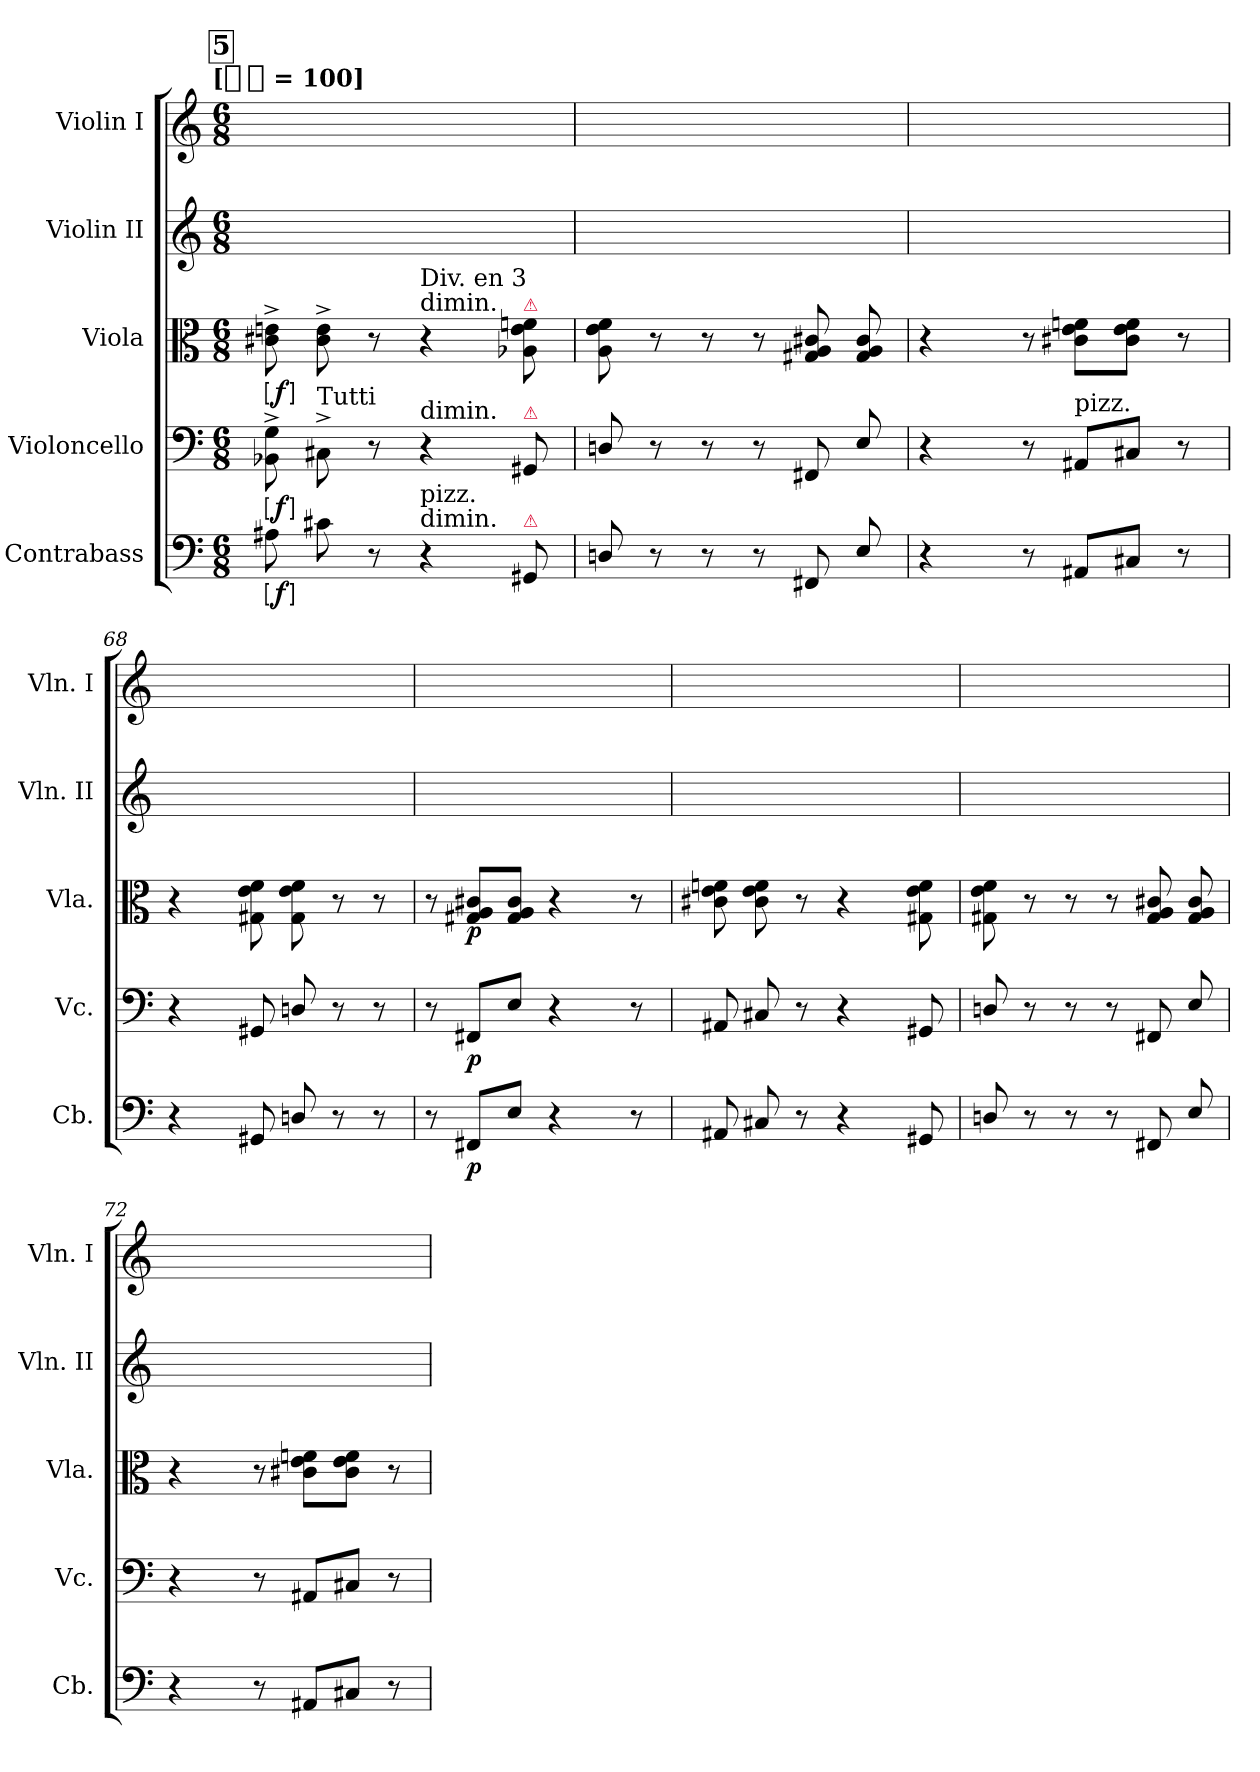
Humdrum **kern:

**kern	**dynam	**kern	**dynam	**kern	**dynam	**kern	**kern
*part5	*part5	*part4	*part4	*part3	*part3	*part2	*part1
*staff5	*staff5	*staff4	*staff4	*staff3	*staff3	*staff2	*staff1
*I"Contrabass	*	*I"Violoncello	*	*I"Viola	*	*I"Violin II	*I"Violin I
*I'Cb.	*	*I'Vc.	*	*I'Vla.	*	*I'Vln. II	*I'Vln. I
*clefF4	*	*clefF4	*	*clefC3	*	*clefG2	*clefG2
*ITrd7c12	*	*	*	*	*	*	*
*k[]	*	*k[]	*	*k[]	*	*k[]	*k[]
*C:	*	*C:	*	*C:	*	*C:	*C:
!!LO:TX:omd:t=[[quarter-dot] = 100]
*M6/8	*	*M6/8	*	*M6/8	*	*M6/8	*M6/8
*MM150	*	*MM150	*	*MM150	*	*MM150	*MM150
!!LO:REH:place=s1:t=5
=65	=65	=65	=65	=65	=65	=65	=65
!	!LO:DY:ed=brack	!	!LO:DY:ed=brack	!	!LO:DY:ed=brack	!	!
8AA#X	f	8BB-X^ 8G^	f	8c#X^ 8en^	f	16ryy	8ryy
.	.	.	.	.	.	16ryy	.
!	!	!LO:TX:a:t=Tutti	!	!	!	!	!
8C#X	.	8C#X^\	.	8c#^ 8e^	.	16ryy	8ryy
.	.	.	.	.	.	16ryy	.
8r	.	8r	.	8r	.	16ryy	8ryy
.	.	.	.	.	.	16ryy	.
!	!	!	!	!LO:TX:t=dimin.	!	!	!
!	!	!	!	!LO:TX:a:t=Div. en 3	!	!	!
!	!	!LO:TX:t=dimin.	!	!	!	!	!
!LO:TX:t=dimin.	!	!	!	!	!	!	!
!LO:TX:a:t=pizz.	!	!	!	!	!	!	!
4r	.	4r	.	4r	.	16ryy	4ryy
.	.	.	.	.	.	16ryy	.
.	.	.	.	.	.	16ryy	.
.	.	.	.	.	.	16ryy	.
!	!	!	!	!LO:TX:a:color=crimson:t=⚠	!	!	!
!	!	!LO:TX:a:color=crimson:t=⚠	!	!	!	!	!
!LO:TX:a:color=crimson:t=⚠	!	!	!	!	!	!	!
8GGG#X	.	8GG#X	.	8A-X 8e 8fn	.	16ryy	8ryy
.	.	.	.	.	.	16ryy	.
=66	=66	=66	=66	=66	=66	=66	=66
8DDn/	.	8Dn/	.	8A 8e 8f	.	16ryy	4%3ryy
.	.	.	.	.	.	16ryy	.
8r	.	8r	.	8r	.	16ryy	.
.	.	.	.	.	.	16ryy	.
8r	.	8r	.	8r	.	16ryy	.
.	.	.	.	.	.	16ryy	.
8r	.	8r	.	8r	.	16ryy	.
.	.	.	.	.	.	16ryy	.
8FFF#X	.	8FF#X	.	8G#X 8A 8c#X	.	16ryy	.
.	.	.	.	.	.	16ryy	.
8EE/	.	8E/	.	8G# 8A 8c#	.	16ryy	.
.	.	.	.	.	.	16ryy	.
=67	=67	=67	=67	=67	=67	=67	=67
4r	.	4r	.	4r	.	16ryy	4%3ryy
.	.	.	.	.	.	16ryy	.
.	.	.	.	.	.	16ryy	.
.	.	.	.	.	.	16ryy	.
8r	.	8r	.	8r	.	16ryy	.
.	.	.	.	.	.	16ryy	.
!	!	!LO:TX:a:t=pizz.	!	!	!	!	!
8AAA#XL	.	8AA#XL	.	8c#X 8e 8fnL	.	16ryy	.
.	.	.	.	.	.	16ryy	.
8CC#XJ	.	8C#XJ	.	8c# 8e 8fJ	.	16ryy	.
.	.	.	.	.	.	16ryy	.
8r	.	8r	.	8r	.	16ryy	.
.	.	.	.	.	.	16ryy	.
=68	=68	=68	=68	=68	=68	=68	=68
4r	.	4r	.	4r	.	16ryy	4%3ryy
.	.	.	.	.	.	16ryy	.
.	.	.	.	.	.	16ryy	.
.	.	.	.	.	.	16ryy	.
8GGG#X	.	8GG#X	.	8G#X 8e 8f	.	16ryy	.
.	.	.	.	.	.	16ryy	.
8DDn/	.	8Dn/	.	8G# 8e 8f	.	16ryy	.
.	.	.	.	.	.	16ryy	.
8r	.	8r	.	8r	.	16ryy	.
.	.	.	.	.	.	16ryy	.
8r	.	8r	.	8r	.	16ryy	.
.	.	.	.	.	.	16ryy	.
=69	=69	=69	=69	=69	=69	=69	=69
8r	.	8r	.	8r	.	16ryy	2.ryy
.	.	.	.	.	.	16ryy	.
8FFF#XL	p	8FF#XL	p	8G#X 8A 8c#XL	p	16ryy	.
.	.	.	.	.	.	16ryy	.
8EEJ	.	8EJ	.	8G# 8A 8c#J	.	16ryy	.
.	.	.	.	.	.	16ryy	.
4r	.	4r	.	4r	.	16ryy	.
.	.	.	.	.	.	16ryy	.
.	.	.	.	.	.	16ryy	.
.	.	.	.	.	.	16ryy	.
8r	.	8r	.	8r	.	16ryy	.
.	.	.	.	.	.	16ryy	.
=70	=70	=70	=70	=70	=70	=70	=70
8AAA#X	.	8AA#X	.	8c#X 8e 8fn	.	16ryy	2.ryy
.	.	.	.	.	.	16ryy	.
8CC#X	.	8C#X	.	8c# 8e 8f	.	16ryy	.
.	.	.	.	.	.	16ryy	.
8r	.	8r	.	8r	.	16ryy	.
.	.	.	.	.	.	16ryy	.
4r	.	4r	.	4r	.	16ryy	.
.	.	.	.	.	.	16ryy	.
.	.	.	.	.	.	16ryy	.
.	.	.	.	.	.	16ryy	.
8GGG#X	.	8GG#X	.	8G#X 8e 8f	.	16ryy	.
.	.	.	.	.	.	16ryy	.
=71	=71	=71	=71	=71	=71	=71	=71
8DDn/	.	8Dn/	.	8G#X 8e 8f	.	16ryy	4.ryy
.	.	.	.	.	.	16ryy	.
8r	.	8r	.	8r	.	16ryy	.
.	.	.	.	.	.	16ryy	.
8r	.	8r	.	8r	.	16ryy	.
.	.	.	.	.	.	16ryy	.
8r	.	8r	.	8r	.	16ryy	4.ryy
.	.	.	.	.	.	16ryy	.
8FFF#X	.	8FF#X	.	8G# 8A 8c#X	.	16ryy	.
.	.	.	.	.	.	16ryy	.
8EE/	.	8E/	.	8G# 8A 8c#	.	16ryy	.
.	.	.	.	.	.	16ryy	.
=72	=72	=72	=72	=72	=72	=72	=72
4r	.	4r	.	4r	.	16ryy	4.ryy
.	.	.	.	.	.	16ryy	.
.	.	.	.	.	.	16ryy	.
.	.	.	.	.	.	16ryy	.
8r	.	8r	.	8r	.	16ryy	.
.	.	.	.	.	.	16ryy	.
8AAA#XL	.	8AA#XL	.	8c#X 8e 8fnL	.	16ryy	4ryy
.	.	.	.	.	.	16ryy	.
8CC#XJ	.	8C#XJ	.	8c# 8e 8fJ	.	16ryy	.
.	.	.	.	.	.	16ryy	.
8r	.	8r	.	8r	.	16ryy	8ryy
.	.	.	.	.	.	16ryy	.
=	=	=	=	=	=	=	=
*-	*-	*-	*-	*-	*-	*-	*-
